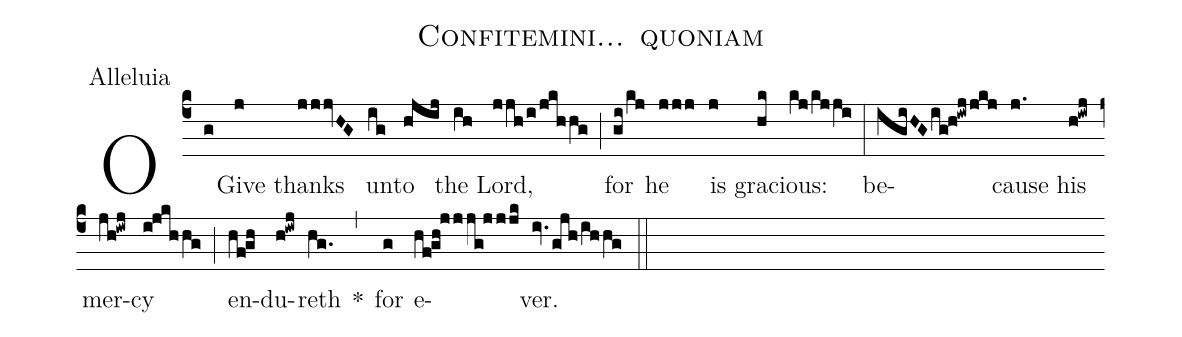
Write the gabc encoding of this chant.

name:Confitemini... quoniam;
office-part:Alleluia;
%%
(c4) O(g) Give(j) thanks(jjjvHG) un(ig)to(hjij) the(ih) Lord,(jjh/i/jkhhg) (;) for(gi/kj) he(jjj) is(j) gra(hk)cious:(kj/kjji) (:) be(igiHG/ig!h!iwjjkj)cause(j.1) his(h!iwj) mer(jh!iwj)cy(i!jkhhg) (;) en(hf!gh)du(h!iwj)reth(hg.) *(,) for(g) e(hf!gh!jjjg!jjjk)ver.(iv./gjh/ihhg) (::)
